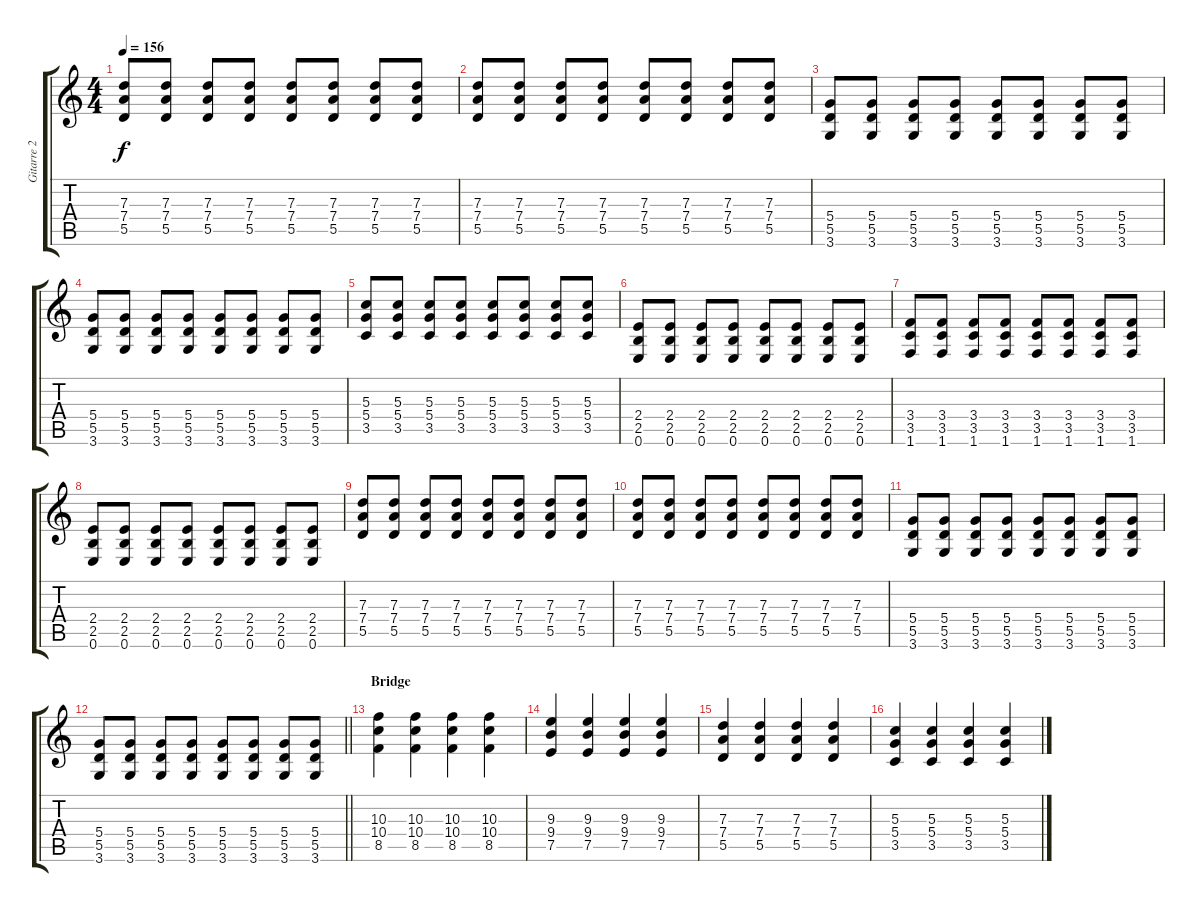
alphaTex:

\track ("Gitarre 2" "Gitarre 2") {instrument electricguitarclean}
\staff {score tabs}
\tuning (E4 B3 G3 D3 A2 E2) {hide}
\ts (4 4)
\tempo 156
\clef g2
\ks c
(7.3 7.4 5.5).8{dy f} (7.3 7.4 5.5).8 (7.3 7.4 5.5).8 (7.3 7.4 5.5).8 (7.3 7.4 5.5).8 (7.3 7.4 5.5).8 (7.3 7.4 5.5).8 (7.3 7.4 5.5).8 |
(7.3 7.4 5.5).8 (7.3 7.4 5.5).8 (7.3 7.4 5.5).8 (7.3 7.4 5.5).8 (7.3 7.4 5.5).8 (7.3 7.4 5.5).8 (7.3 7.4 5.5).8 (7.3 7.4 5.5).8 |
(5.4 5.5 3.6).8 (5.4 5.5 3.6).8 (5.4 5.5 3.6).8 (5.4 5.5 3.6).8 (5.4 5.5 3.6).8 (5.4 5.5 3.6).8 (5.4 5.5 3.6).8 (5.4 5.5 3.6).8 |
(5.4 5.5 3.6).8 (5.4 5.5 3.6).8 (5.4 5.5 3.6).8 (5.4 5.5 3.6).8 (5.4 5.5 3.6).8 (5.4 5.5 3.6).8 (5.4 5.5 3.6).8 (5.4 5.5 3.6).8 |
(5.3 5.4 3.5).8{instrument overdrivenguitar} (5.3 5.4 3.5).8 (5.3 5.4 3.5).8 (5.3 5.4 3.5).8 (5.3 5.4 3.5).8 (5.3 5.4 3.5).8 (5.3 5.4 3.5).8 (5.3 5.4 3.5).8 |
(2.4 2.5 0.6).8 (2.4 2.5 0.6).8 (2.4 2.5 0.6).8 (2.4 2.5 0.6).8 (2.4 2.5 0.6).8 (2.4 2.5 0.6).8 (2.4 2.5 0.6).8 (2.4 2.5 0.6).8 |
(3.4 3.5 1.6).8 (3.4 3.5 1.6).8 (3.4 3.5 1.6).8 (3.4 3.5 1.6).8 (3.4 3.5 1.6).8 (3.4 3.5 1.6).8 (3.4 3.5 1.6).8 (3.4 3.5 1.6).8 |
(2.4 2.5 0.6).8 (2.4 2.5 0.6).8 (2.4 2.5 0.6).8 (2.4 2.5 0.6).8 (2.4 2.5 0.6).8 (2.4 2.5 0.6).8 (2.4 2.5 0.6).8 (2.4 2.5 0.6).8 |
(7.3 7.4 5.5).8 (7.3 7.4 5.5).8 (7.3 7.4 5.5).8 (7.3 7.4 5.5).8 (7.3 7.4 5.5).8 (7.3 7.4 5.5).8 (7.3 7.4 5.5).8 (7.3 7.4 5.5).8 |
(7.3 7.4 5.5).8 (7.3 7.4 5.5).8 (7.3 7.4 5.5).8 (7.3 7.4 5.5).8 (7.3 7.4 5.5).8 (7.3 7.4 5.5).8 (7.3 7.4 5.5).8 (7.3 7.4 5.5).8 |
(5.4 5.5 3.6).8 (5.4 5.5 3.6).8 (5.4 5.5 3.6).8 (5.4 5.5 3.6).8 (5.4 5.5 3.6).8 (5.4 5.5 3.6).8 (5.4 5.5 3.6).8 (5.4 5.5 3.6).8 |
\barLineRight lightlight
(5.4 5.5 3.6).8 (5.4 5.5 3.6).8 (5.4 5.5 3.6).8 (5.4 5.5 3.6).8 (5.4 5.5 3.6).8 (5.4 5.5 3.6).8 (5.4 5.5 3.6).8 (5.4 5.5 3.6).8 |
\section ("" "Bridge")
(10.3 10.4 8.5).4 (10.3 10.4 8.5).4 (10.3 10.4 8.5).4 (10.3 10.4 8.5).4 |
(9.3 9.4 7.5).4 (9.3 9.4 7.5).4 (9.3 9.4 7.5).4 (9.3 9.4 7.5).4 |
(7.3 7.4 5.5).4 (7.3 7.4 5.5).4 (7.3 7.4 5.5).4 (7.3 7.4 5.5).4 |
(5.3 5.4 3.5).4 (5.3 5.4 3.5).4 (5.3 5.4 3.5).4 (5.3 5.4 3.5).4
